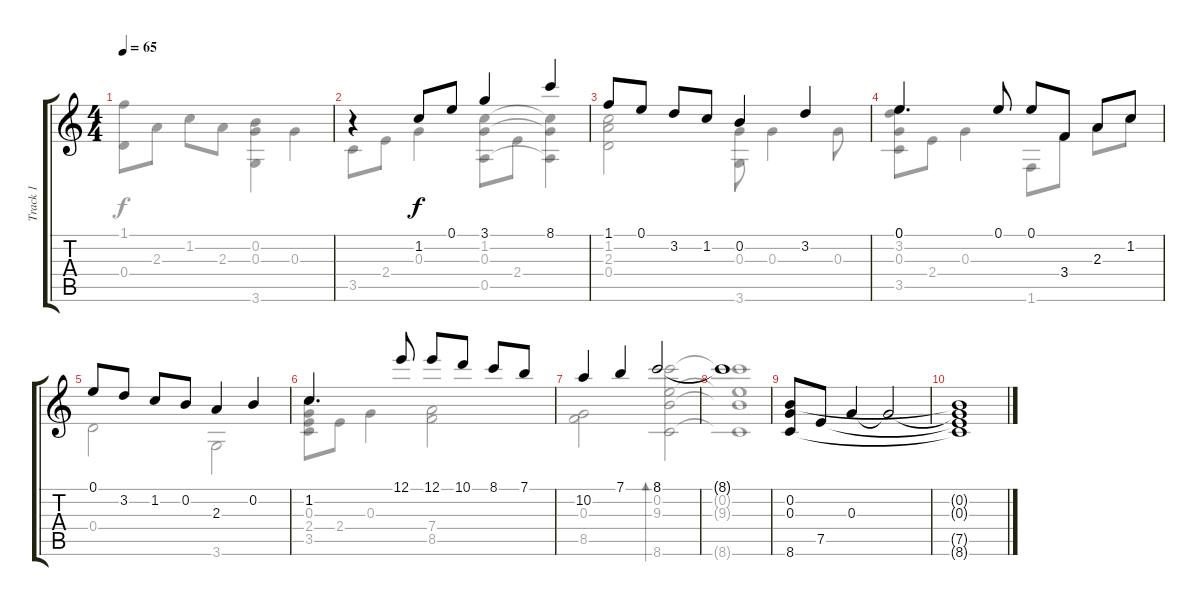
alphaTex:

\track ("Track 1" "Track 1") {instrument acousticguitarsteel}
\staff {score tabs}
\tuning (E4 B3 G3 D3 A2 E2) {hide}
\voice
\ts (4 4)
\tempo 65
\clef g2
\ks c
|
r.4 1.2.8 0.1.8 3.1.4 8.1.4 |
1.1.8 0.1.8 3.2.8 1.2.8 0.2.4 3.2.4 |
0.1.4{d} 0.1.8 0.1.8 3.4.8 2.3.8 1.2.8 |
0.1.8 3.2.8 1.2.8 0.2.8 2.3.4 0.2.4 |
1.2.4{d} 12.1.8 12.1.8 10.1.8 8.1.8 7.1.8 |
10.2.4 7.1.4 8.1.2 |
8.1{t}.1 |
(0.2 0.3 8.6).8 7.5.8 0.3.4 0.3{t}.2 |
(0.2{t} 0.3{t} 7.5{t} 8.6{t}).1
\voice
\clef g2
\ottava regular
\simile none
\ks c
(1.1 0.4).8{dy f} 2.3.8 1.2.8 2.3.8 (0.2 0.3 3.6).4 0.3.4 |
3.5.8 2.4.8 0.3.4 (1.2 0.3 0.5).8 2.4.8 (1.2{t} 0.3{t} 0.5{t}).4 |
(1.2 2.3 0.4).2 (0.3 3.6).8 0.3.4 0.3.8 |
(0.1 3.2 0.3 3.5).8 2.4.8 0.3.4 1.6.8 3.4.8 2.3.8 1.2.8 |
0.4.2 3.6.2 |
(1.2 0.3 2.4 3.5).8 2.4.8 0.3.4 (7.4 8.5).2 |
(0.3 8.5).2 (8.1 0.2 9.3 8.6).2{bd 480} |
(8.1{t} 0.2{t} 9.3{t} 8.6{t}).1 |
|
